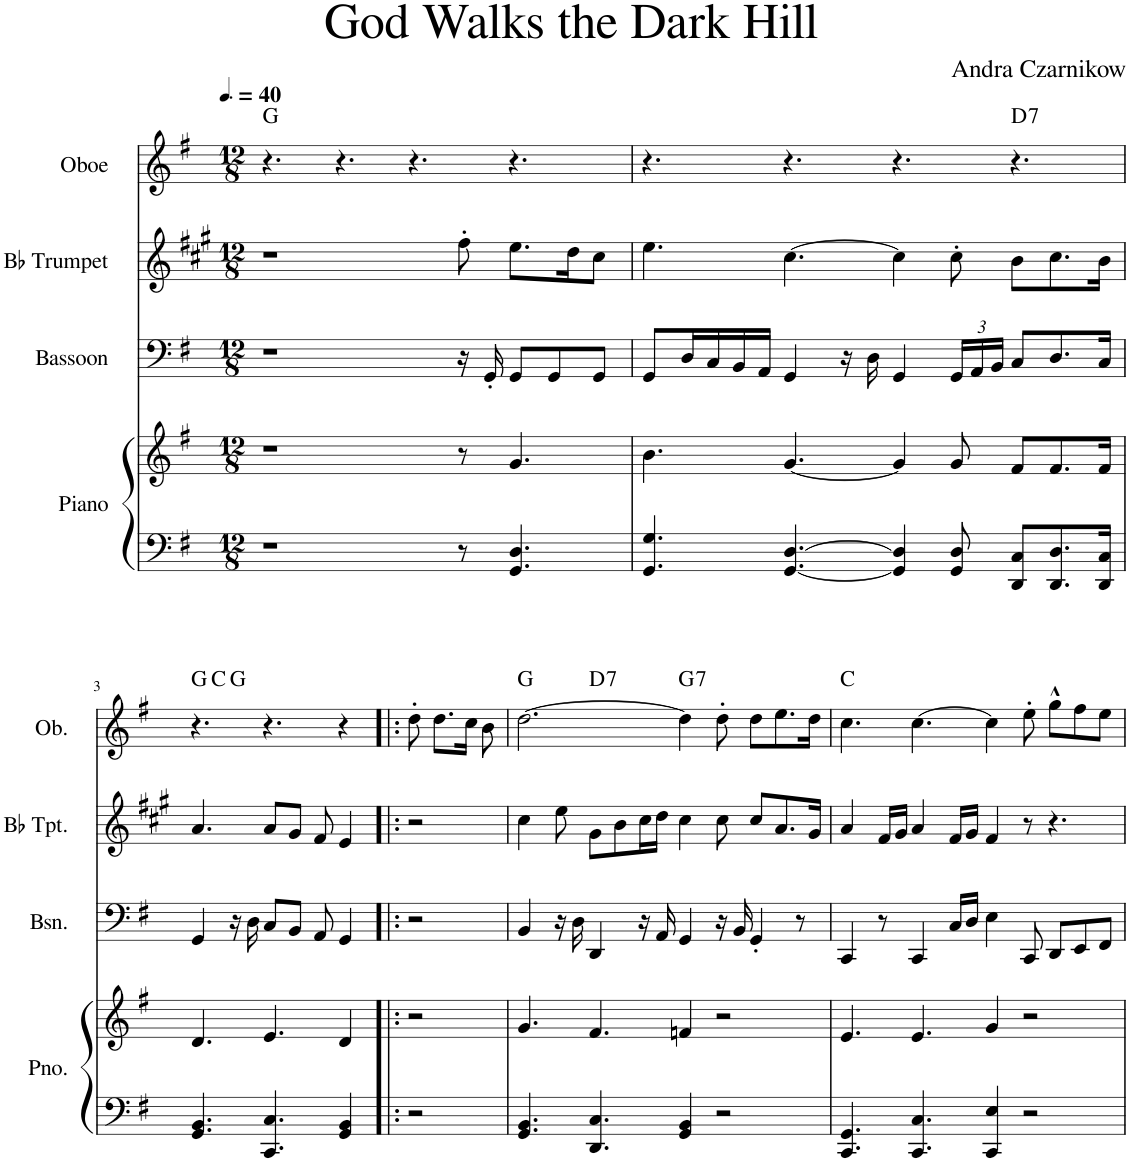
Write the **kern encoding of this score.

**kern	**kern	**kern	**kern	**kern	**harte
*part4	*part4	*part3	*part2	*part1	*part1
*staff5	*staff4	*staff3	*staff2	*staff1	*
*I"Piano	*	*I"Bassoon	*I"Bb Trumpet	*I"Oboe	*
*I'Pno.	*	*I'Bsn.	*I'Bb Tpt.	*I'Ob.	*
*clefF4	*clefG2	*clefF4	*clefG2	*clefG2	*
*	*	*	*Trd1c2	*	*
*k[f#]	*k[f#]	*k[f#]	*k[f#c#g#]	*k[f#]	*
*M12/8	*M12/8	*M12/8	*M12/8	*M12/8	*
*MM60	*MM60	*MM60	*MM60	*MM60	*
=1	=1	=1	=1	=1	=1
1r	1r	1r	1r	4.r	G:maj
.	.	.	.	4.r	.
.	.	.	.	4.r	.
8r	8r	16r	8ff#'\	.	.
.	.	16GG'/	.	.	.
4.GG/ 4.D/	4.g/	8GG/L	8.ee\L	4.r	.
.	.	8GG/	.	.	.
.	.	.	16dd\K	.	.
.	.	8GG/J	8cc#\J	.	.
=2	=2	=2	=2	=2	=2
4.GG/ 4.G/	4.b\	8GG/L	4.ee\	4.r	.
.	.	16D/L	.	.	.
.	.	16C/	.	.	.
.	.	16BB/	.	.	.
.	.	16AA/JJ	.	.	.
[4.GG/ [4.D/	[4.g/	4GG/	[4.cc#\	4.r	.
.	.	16r	.	.	.
.	.	16D\	.	.	.
4GG/] 4D/]	4g/]	4GG/	4cc#\]	4.r	.
*	*	*Xbrackettup	*	*	*
8GG/ 8D/	8g/	24GG/LL	8cc#'\	.	.
.	.	24AA/	.	.	.
.	.	24BB/JJ	.	.	.
!	!	!	!	!	!LO:H:kt=7
8DD/ 8C/L	8f#/L	8C/L	8b\L	4.r	D:7
8.DD/ 8.D/	8.f#/	8.D/	8.cc#\	.	.
16DD/ 16C/Jk	16f#/Jk	16C/Jk	16b\Jk	.	.
!!LO:LB:g=z
=3	=3	=3	=3	=3	=3
*	*	*	*	*^	*
*	*	*	*	*	*^	*
4.GG/ 4.BB/	4.d/	4GG/	4.a/	4.r	8ryy	4ryy	G:maj
.	.	.	.	.	2..ryy	.	C:maj
.	.	16r	.	.	.	2.ryy	G:maj
.	.	16D\	.	.	.	.	.
4.CC/ 4.C/	4.e/	8C/L	8a/L	4.r	.	.	.
.	.	8BB/J	8g#/J	.	.	.	.
.	.	8AA/	8f#/	.	.	.	.
4GG/ 4BB/	4d/	4GG/	4e/	4r	.	.	.
*	*	*	*	*v	*v	*v	*
=4!|:	=4!|:	=4!|:	=4!|:	=4!|:	=4!|:
2r	2r	2r	2r	8dd'\	.
.	.	.	.	8.dd\L	.
.	.	.	.	16cc\Jk	.
.	.	.	.	8b\	.
=5	=5	=5	=5	=5	=5
*	*	*	*	*^	*
4.GG/ 4.BB/	4.g/	4BB/	4cc#\	[2.dd\	4.ryy	G:maj
.	.	16r	8ee\	.	.	.
.	.	16D\	.	.	.	.
!	!	!	!	!	!	!LO:H:kt=7
4.DD/ 4.C/	4.f#/	4DD/	8g#\L	.	1ryy	D:7
.	.	.	8b\	.	.	.
.	.	16r	16cc#\L	.	.	.
.	.	16AA/	16dd\JJ	.	.	.
!	!	!	!	!	!	!LO:H:kt=7
4GG/ 4BB/	4fn/	4GG/	4cc#\	4dd\]	.	G:7
2r	2r	16r	8cc#\	8dd'\	.	.
.	.	16BB/	.	.	.	.
.	.	4GG'/	8cc#/L	8dd\L	.	.
.	.	.	8.a/	8.ee\	.	.
.	.	8r	.	.	8ryy	.
.	.	.	16g#/Jk	16dd\Jk	.	.
*	*	*	*	*v	*v	*
=6	=6	=6	=6	=6	=6
4.CC/ 4.GG/	4.e/	4CC/	4a/	4.cc\	C:maj
.	.	8r	16f#/LL	.	.
.	.	.	16g#/JJ	.	.
4.CC/ 4.C/	4.e/	4CC/	4a/	[4.cc\	.
.	.	16C/LL	16f#/LL	.	.
.	.	16D/JJ	16g#/JJ	.	.
4CC/ 4E/	4g/	4E\	4f#/	4cc\]	.
2r	2r	8CC/	8r	8ee'\	.
.	.	8DD/L	4.r	8gg^^\L	.
.	.	8EE/	.	8ff#\	.
.	.	8FF#/J	.	8ee\J	.
=	=	=	=	=	=
*-	*-	*-	*-	*-	*-
